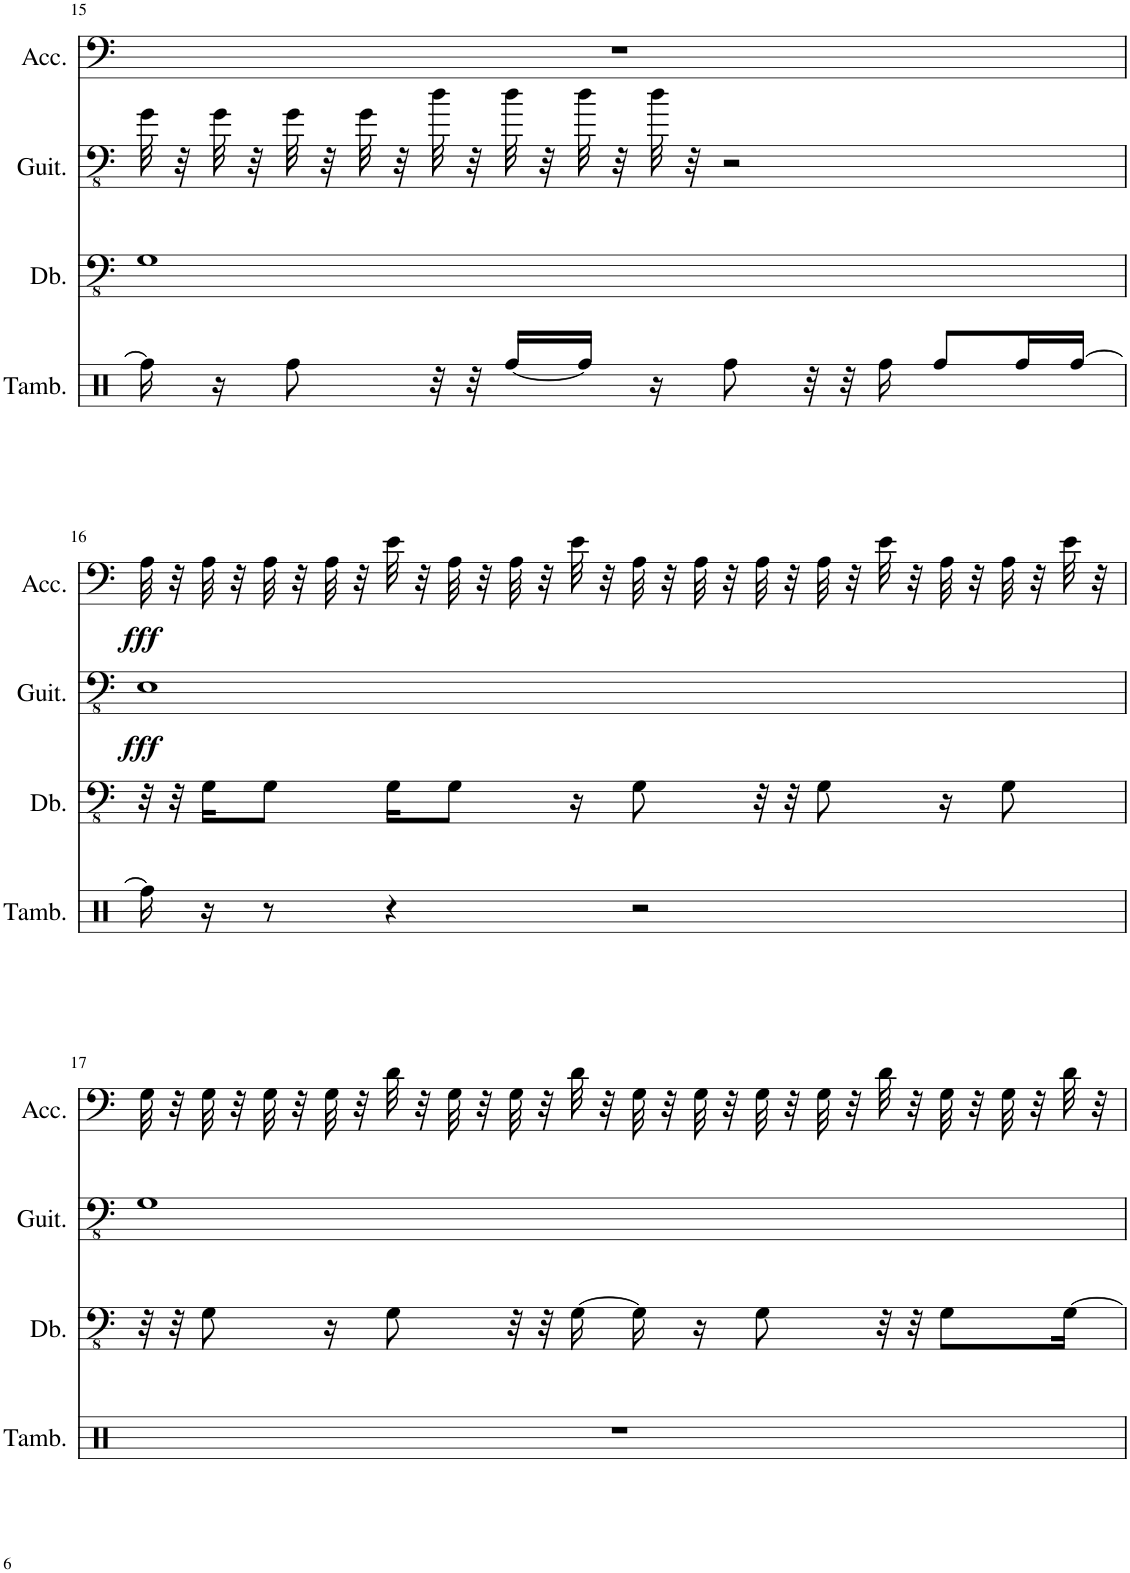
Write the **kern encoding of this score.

**kern	**kern	**kern	**dynam	**kern	**dynam
*part4	*part3	*part2	*part2	*part1	*part1
*staff4	*staff3	*staff2	*staff2	*staff1	*staff1
*I"Tambourine	*I"Double Bass	*I"Acoustic Guitar	*	*I"Accordion	*
*I'Tamb.	*I'Db.	*I'Guit.	*	*I'Acc.	*
!!LO:PB:g=z
*clefX	*clefFv4	*clefFv4	*	*clefF4	*
*	*Trd7c12	*	*	*	*
*k[]	*k[]	*k[]	*	*k[]	*
*M4/4	*M4/4	*M4/4	*	*M4/4	*
=15	=15	=15	=15	=15	=15
16Rff\]	1GG	32G\	.	1r	.
.	.	32r	.	.	.
16r	.	32G\	.	.	.
.	.	32r	.	.	.
8Rff\	.	32G\	.	.	.
.	.	32r	.	.	.
.	.	32G\	.	.	.
.	.	32r	.	.	.
32r	.	32d\	.	.	.
32r	.	32r	.	.	.
[16Rff/LL	.	32d\	.	.	.
.	.	32r	.	.	.
16Rff/JJ]	.	32d\	.	.	.
.	.	32r	.	.	.
16r	.	32d\	.	.	.
.	.	32r	.	.	.
8Rff\	.	2r	.	.	.
32r	.	.	.	.	.
32r	.	.	.	.	.
16Rff\	.	.	.	.	.
8Rff/L	.	.	.	.	.
16Rff/L	.	.	.	.	.
[16Rff/JJ	.	.	.	.	.
!!LO:LB:g=z
=16	=16	=16	=16	=16	=16
!	!	!	!LO:DY:b	!	!LO:DY:b
16Rff\]	32r	1EE	fff	32A\	fff
.	32r	.	.	32r	.
16r	16GG\KL	.	.	32A\	.
.	.	.	.	32r	.
8r	8GG\J	.	.	32A\	.
.	.	.	.	32r	.
.	.	.	.	32A\	.
.	.	.	.	32r	.
4r	16GG\KL	.	.	32e\	.
.	.	.	.	32r	.
.	8GG\J	.	.	32A\	.
.	.	.	.	32r	.
.	.	.	.	32A\	.
.	.	.	.	32r	.
.	16r	.	.	32e\	.
.	.	.	.	32r	.
2r	8GG\	.	.	32A\	.
.	.	.	.	32r	.
.	.	.	.	32A\	.
.	.	.	.	32r	.
.	32r	.	.	32A\	.
.	32r	.	.	32r	.
.	8GG\	.	.	32A\	.
.	.	.	.	32r	.
.	.	.	.	32e\	.
.	.	.	.	32r	.
.	16r	.	.	32A\	.
.	.	.	.	32r	.
.	8GG\	.	.	32A\	.
.	.	.	.	32r	.
.	.	.	.	32e\	.
.	.	.	.	32r	.
!!LO:LB:g=z
=17	=17	=17	=17	=17	=17
1r	32r	1GG	.	32G\	.
.	32r	.	.	32r	.
.	8GG\	.	.	32G\	.
.	.	.	.	32r	.
.	.	.	.	32G\	.
.	.	.	.	32r	.
.	16r	.	.	32G\	.
.	.	.	.	32r	.
.	8GG\	.	.	32d\	.
.	.	.	.	32r	.
.	.	.	.	32G\	.
.	.	.	.	32r	.
.	32r	.	.	32G\	.
.	32r	.	.	32r	.
.	[16GG\	.	.	32d\	.
.	.	.	.	32r	.
.	16GG\]	.	.	32G\	.
.	.	.	.	32r	.
.	16r	.	.	32G\	.
.	.	.	.	32r	.
.	8GG\	.	.	32G\	.
.	.	.	.	32r	.
.	.	.	.	32G\	.
.	.	.	.	32r	.
.	32r	.	.	32d\	.
.	32r	.	.	32r	.
.	8GG\L	.	.	32G\	.
.	.	.	.	32r	.
.	.	.	.	32G\	.
.	.	.	.	32r	.
.	[16GG\Jk	.	.	32d\	.
.	.	.	.	32r	.
=	=	=	=	=	=
*-	*-	*-	*-	*-	*-
